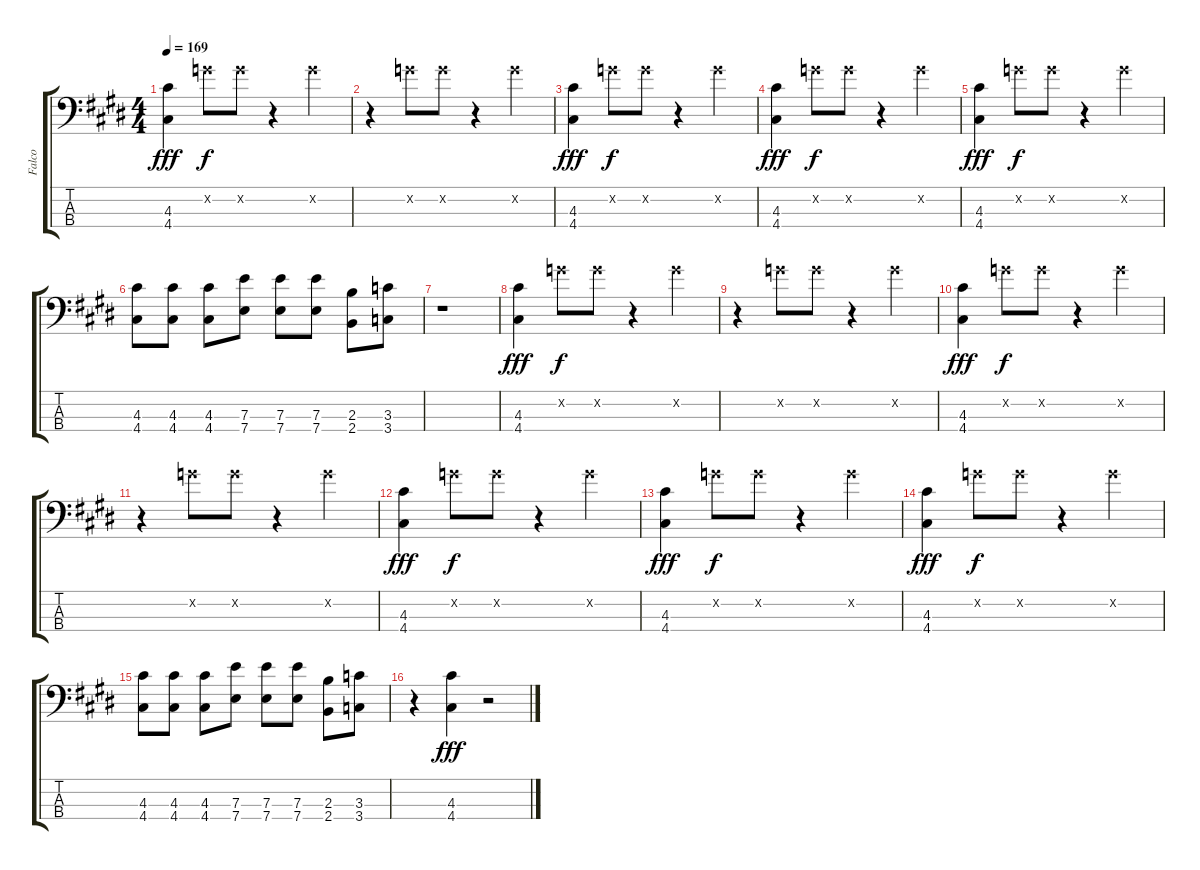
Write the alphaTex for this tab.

\track ("Falco" "Falco") {instrument electricguitarclean}
\staff {score tabs}
\tuning (E4 G3 A2 A1) {hide}
\ts (4 4)
\tempo 169
\clef f4
\ks c#minor
(4.3 4.4).4{dy fff} 0.2{x}.8{dy f} 0.2{x}.8 r.4 0.2{x}.4 |
r.4 0.2{x}.8 0.2{x}.8 r.4 0.2{x}.4 |
(4.3 4.4).4{dy fff} 0.2{x}.8{dy f} 0.2{x}.8 r.4 0.2{x}.4 |
(4.3 4.4).4{dy fff} 0.2{x}.8{dy f} 0.2{x}.8 r.4 0.2{x}.4 |
(4.3 4.4).4{dy fff} 0.2{x}.8{dy f} 0.2{x}.8 r.4 0.2{x}.4 |
(4.3 4.4).8 (4.3 4.4).8 (4.3 4.4).8 (7.3 7.4).8 (7.3 7.4).8 (7.3 7.4).8 (2.3 2.4).8 (3.3 3.4).8 |
r.1 |
(4.3 4.4).4{dy fff} 0.2{x}.8{dy f} 0.2{x}.8 r.4 0.2{x}.4 |
r.4 0.2{x}.8 0.2{x}.8 r.4 0.2{x}.4 |
(4.3 4.4).4{dy fff} 0.2{x}.8{dy f} 0.2{x}.8 r.4 0.2{x}.4 |
r.4 0.2{x}.8 0.2{x}.8 r.4 0.2{x}.4 |
(4.3 4.4).4{dy fff} 0.2{x}.8{dy f} 0.2{x}.8 r.4 0.2{x}.4 |
(4.3 4.4).4{dy fff} 0.2{x}.8{dy f} 0.2{x}.8 r.4 0.2{x}.4 |
(4.3 4.4).4{dy fff} 0.2{x}.8{dy f} 0.2{x}.8 r.4 0.2{x}.4 |
(4.3 4.4).8 (4.3 4.4).8 (4.3 4.4).8 (7.3 7.4).8 (7.3 7.4).8 (7.3 7.4).8 (2.3 2.4).8 (3.3 3.4).8 |
r.4 (4.3 4.4).4{dy fff} r.2
